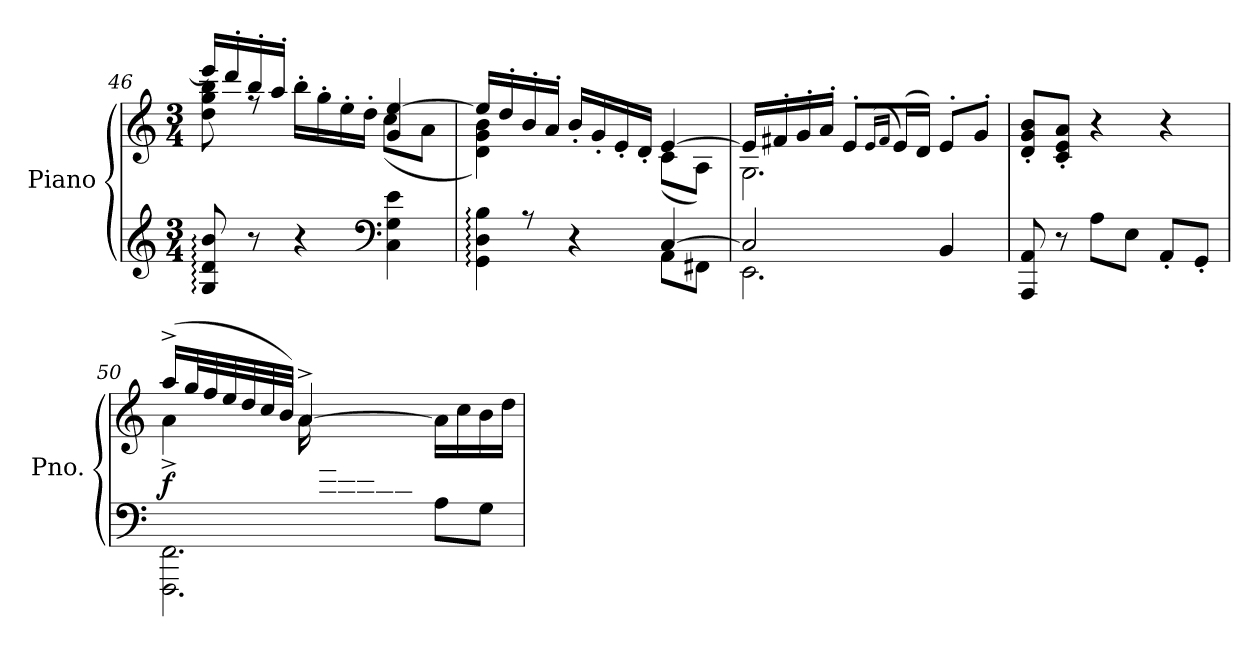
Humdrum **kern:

**kern	**kern	**dynam
*part1	*part1	*part1
*staff2	*staff1	*staff1/2
*I"Piano	*	*
*I'Pno.	*	*
!!LO:LB:g=z
*clefG2	*clefG2	*
*k[]	*k[]	*
*M3/4	*M3/4	*
=46	=46	=46
*	*^	*
!	!	!	!LO:DY:b
!	!	!	!LO:DY:n=1:b
8G/: 8d/: 8b/:	16eee/LL]	8dd\ 8gg\ 8bb\	other-dynamics pp
.	16ddd'/	.	.
8r	16bb'/	8rff	.
.	16aa'/JJ	.	.
4r	16bb'\LL	4ryy	.
.	16gg'\	.	.
.	16ee'\	.	.
.	16dd'\JJ	.	.
*clefF4	*	*	*
4C\ 4G\ 4e\	4g/ [4ee/	(<8cc\L	.
.	.	8a\J	.
=47	=47	=47	=47
*^	*	*	*
4GG\: 4D\: 4B\:	8ryy	16ee/LL]	4d\ 4g\ 4b\)	.
.	.	16dd'/	.	.
.	8rA	16b'/	.	.
.	.	16a'/JJ	.	.
4r	4ryy	16b'/LL	4ryy	.
.	.	16g'/	.	.
.	.	16e'/	.	.
.	.	16d'/JJ	.	.
[4C/	8AA\L	[4e/	(<8c\L	.
.	8FF#X\J	.	8A\J)	.
=48	=48	=48	=48	=48
2C/]	2.EE\	16e/LL]	2.G\	.
.	.	16f#X'/	.	.
.	.	16g'/	.	.
.	.	16a'/JJ	.	.
.	.	8e'/L	.	.
.	.	(<16qe/LL	.	.
.	.	16qf#/JJ	.	.
.	.	(>16e/L)	.	.
.	.	16d/JJ)	.	.
4BB/	.	8e'/L	.	.
.	.	8g'/J	.	.
*v	*v	*	*	*
*	*v	*v	*
!!LO:LB:g=z
=49	=49	=49
8AAA/ 8AA/	8d/' 8g/' 8b/'L	.
8r	8c/' 8e/' 8a/'J	.
8A\L	4r	.
8E\J	.	.
8AA'/L	4r	.
8GG'/J	.	.
=50	=50	=50
*^	*^	*
*	*	*	*^	*
!	!	!	!	!	!LO:DY:b
4ryy	2.FFF\ 2.FF\	(<16aa^/LL	4a^\	4ryy	f
.	.	32gg/L	.	.	.
.	.	32ff/	.	.	.
.	.	32ee/	.	.	.
.	.	32dd/	.	.	.
.	.	32cc/	.	.	.
.	.	32b/JJJ)	.	.	.
16ryy	.	(>[4a^/	2ryy	16a\LL	.
32g\L	.	.	.	4..ryy	.
32f\	.	.	.	.	.
32e\	.	.	.	.	.
32d\	.	.	.	.	.
32c\	.	.	.	.	.
32B\JJJ	.	.	.	.	.
8A\L)	.	16a\LL]	.	.	.
.	.	16cc\	.	.	.
8G\J	.	16b\	.	.	.
.	.	16dd\JJ	.	.	.
*v	*v	*	*	*	*
*	*v	*v	*v	*
=	=	=
*-	*-	*-
